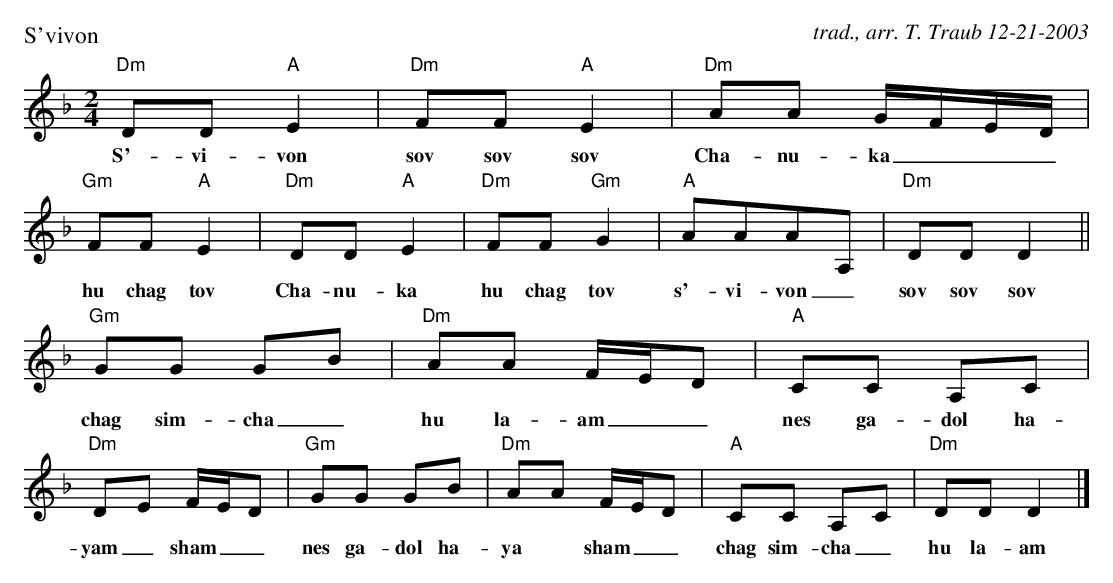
X:1
P: S'vivon
C: trad., arr. T. Traub 12-21-2003
M: 2/4
K: Dm
L: 1/8
"Dm"DD "A"E2|"Dm"FF "A"E2|"Dm"AA G/F/E/D/|"Gm"FF "A"E2|"Dm"DD "A"E2|"Dm"FF "Gm"G2|"A"AAAA,|"Dm"DD D2||
w: S'-vi-von sov sov sov Cha-nu-ka___ hu chag tov Cha-nu-ka hu chag tov s'-vi-von_ sov sov sov
"Gm"GG GB|"Dm"AA F/E/D|"A"CC A,C|"Dm"DE F/E/D|"Gm"GG GB|"Dm"AA F/E/D|"A"CC A,C|"Dm"DD D2 |]
w: chag sim-cha_ hu la-am__ nes ga-dol ha-yam_sham__ nes ga-dol ha-ya* sham__ chag sim-cha_ hu la-am
